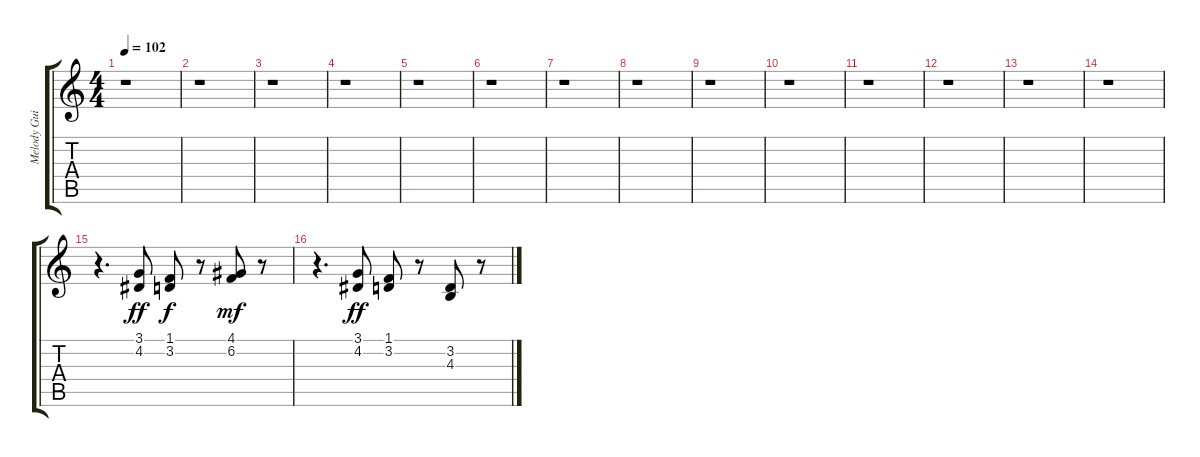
\track ("Melody Guide 1" "Melody Gui") {instrument brasssection}
\staff {score tabs}
\tuning (E4 B3 G3 D3 A2 E2) {hide}
\ts (4 4)
\tempo 102
\clef g2
\ks c
r.1{dy ff} |
r.1 |
r.1 |
r.1 |
r.1 |
r.1 |
r.1 |
r.1 |
r.1 |
r.1 |
r.1 |
r.1 |
r.1 |
r.1 |
r.4{d} (3.1 4.2).8 (1.1 3.2).8{dy f} r.8 (4.1 6.2).8{dy mf} r.8 |
r.4{d} (3.1 4.2).8{dy ff} (1.1 3.2).8 r.8 (3.2 4.3).8 r.8
